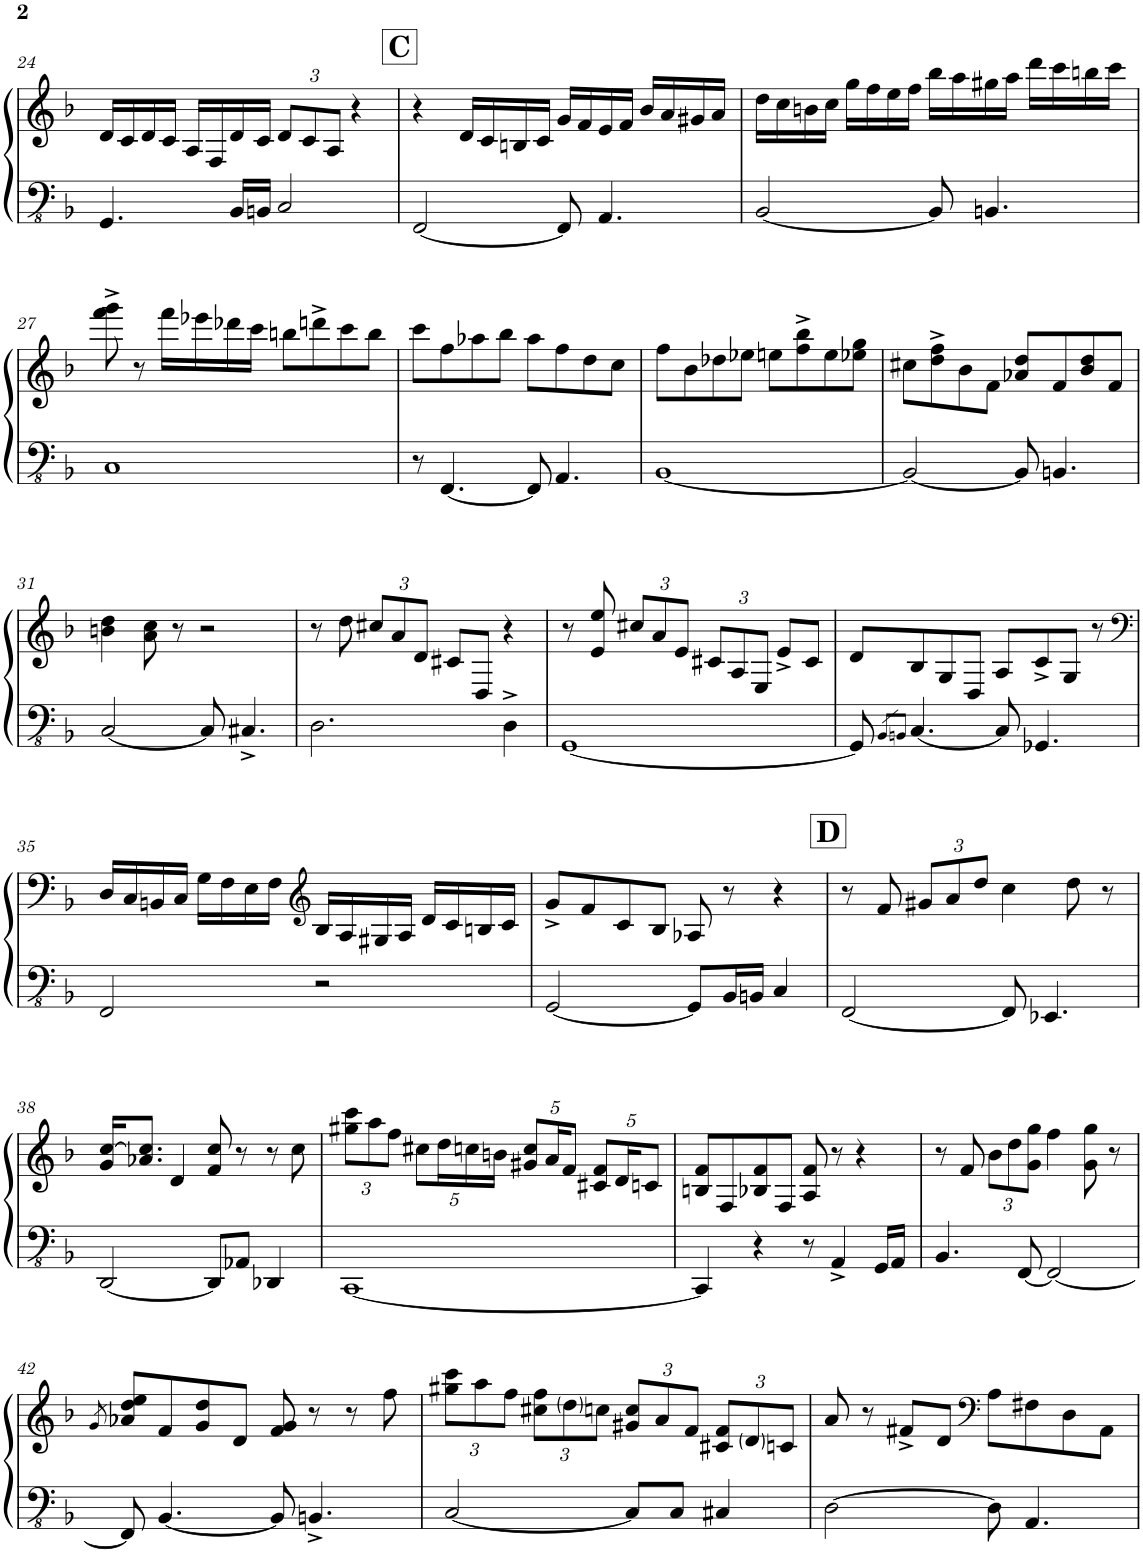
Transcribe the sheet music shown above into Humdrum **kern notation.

**kern	**kern
*part1	*part1
*staff2	*staff1
*I"Piano	*
*I'Pno.	*
!!LO:PB:g=z
*clefFv4	*clefG2
*k[b-]	*k[b-]
*M4/4	*M4/4
=24	=24
4.GGG/	16d/LL
.	16c/
.	16d/
.	16c/JJ
.	16A/LL
.	16F/
16BBB-/LL	16d/
16BBBn/JJ	16c/JJ
*	*Xbrackettup
2CC/	12d/L
.	12c/
.	12A/J
.	4r
!!LO:REH:place=s1:a:B:cj:fs=14:t=C
=25	=25
[2FFF/	4r
.	16d/LL
.	16c/
.	16Bn/
.	16c/JJ
8FFF/]	16g/LL
.	16f/
4.AAA/	16e/
.	16f/JJ
.	16b-/LL
.	16a/
.	16g#X/
.	16a/JJ
=26	=26
[2BBB-/	16dd\LL
.	16cc\
.	16bn\
.	16cc\JJ
.	16gg\LL
.	16ff\
.	16ee\
.	16ff\JJ
8BBB-/]	16bb-\LL
.	16aa\
4.BBBn/	16gg#X\
.	16aa\JJ
.	16ddd\LL
.	16ccc\
.	16bbn\
.	16ccc\JJ
!!LO:LB:g=z
=27	=27
1CC	8fff\^ 8ggg\^
.	8r
.	16fff\LL
.	16eee-X\
.	16ddd-X\
.	16ccc\JJ
.	8bbn\L
.	8dddn^\
.	8ccc\
.	8bb\J
=28	=28
8r	8ccc\L
[4.FFF/	8ff\
.	8aa-X\
.	8bb-\J
8FFF/]	8aa-\L
4.AAA/	8ff\
.	8dd\
.	8cc\J
=29	=29
[1BBB-	8ff\L
.	8b-\
.	8dd-X\
.	8ee-X\J
.	8een\L
.	8ff\^ 8bb-\^
.	8ee\
.	8ee-X\ 8gg\J
=30	=30
2BBB-/_	8cc#X\L
.	8dd\^ 8ff\^
.	8b-\
.	8f\J
8BBB-/]	8a-X/ 8dd/L
4.BBBn/	8f/
.	8b-/ 8dd/
.	8f/J
!!LO:LB:g=z
=31	=31
[2CC/	4bn\ 4dd\
.	8a\ 8cc\
.	8r
8CC/]	2r
4.CC#X^/	.
=32	=32
2.DD\	8r
.	8dd\
.	12cc#X/L
.	12a/
.	12d/J
.	8c#X/L
.	8D/J
4DD^\	4r
=33	=33
[1GGG	8r
.	8e/ 8ee/
.	12cc#X/L
.	12a/
.	12e/J
.	12c#X/L
.	12A/
.	12E/J
.	8e^/L
.	8c#/J
=34	=34
8GGG/]	8d/L
8qBBB-/L	.
8qBBBn/J	.
[4.CC/	8B-/
.	8G/
.	8D/J
8CC/]	8A/L
4.GGG-X/	8c^/
.	8G/J
.	8r
!!LO:LB:g=z
=35	=35
*	*clefF4
2FFF/	16D/LL
.	16C/
.	16BBn/
.	16C/JJ
.	16G\LL
.	16F\
.	16E\
.	16F\JJ
*	*clefG2
2r	16B-/LL
.	16A/
.	16G#X/
.	16A/JJ
.	16d/LL
.	16c/
.	16Bn/
.	16c/JJ
=36	=36
[2GGG/	8g^/L
.	8f/
.	8c/
.	8B-/J
8GGG/L]	8A-X/
16BBB-/L	8r
16BBBn/JJ	.
4CC/	4r
!!LO:REH:place=s1:a:B:cj:fs=14:t=D
=37	=37
[2FFF/	8r
.	8f/
.	12g#X/L
.	12a/
.	12dd/J
8FFF/]	4cc\
4.EEE-X/	.
.	8dd\
.	8r
!!LO:LB:g=z
=38	=38
[2DDD/	16g/ [16cc/KL
.	8.a-X/ 8.cc/]J
.	4d/
8DDD/L]	8f/ 8cc/
8AAA-X/J	8r
4DDD-X/	8r
.	8cc\
=39	=39
[1CCC	12gg#X\ 12ccc\L
.	12aa\
.	12ff\J
.	10cc#X\L
.	20dd\L
.	20ccn\
.	20bn\JJ
.	10g#X/ 10cc/L
.	20a/K
.	10f/J
.	10c#X/ 10f/L
.	20d/K
.	10cn/J
=40	=40
4CCC/]	8Bn/ 8f/L
.	8F/
4r	8B-X/ 8f/
.	8F/J
8r	8A/ 8f/
4AAA^/	8r
.	4r
16GGG/LL	.
16AAA/JJ	.
=41	=41
4.BBB-/	8r
.	8f/
.	12b-\L
.	12dd\
[8FFF/	.
.	12g\ 12gg\J
2FFF/_	4ff\
.	8g\ 8gg\
.	8r
!!LO:LB:g=z
=42	=42
.	8qg/
8FFF/]	8a-X/ 8dd/ 8ee/L
[4.BBB-/	8f/
.	8g/ 8dd/
.	8d/J
8BBB-/]	8f/ 8g/
4.BBBn^/	8r
.	8r
.	8ff\
=43	=43
[2CC/	12gg#X\ 12ccc\L
.	12aa\
.	12ff\J
.	12cc#X\ 12ff\L
.	12dd\
.	12ccn\J
8CC/L]	12g#X/ 12cc/L
.	12a/
8CC/J	.
.	12f/J
4CC#X/	12c#X/ 12f/L
.	12d/
.	12cn/J
=44	=44
[2DD\	8a/
.	8r
.	8f#X^/L
.	8d/J
*	*clefF4
8DD\]	8A\L
4.AAA/	8F#X\
.	8D\
.	8AA\J
=	=
*-	*-
